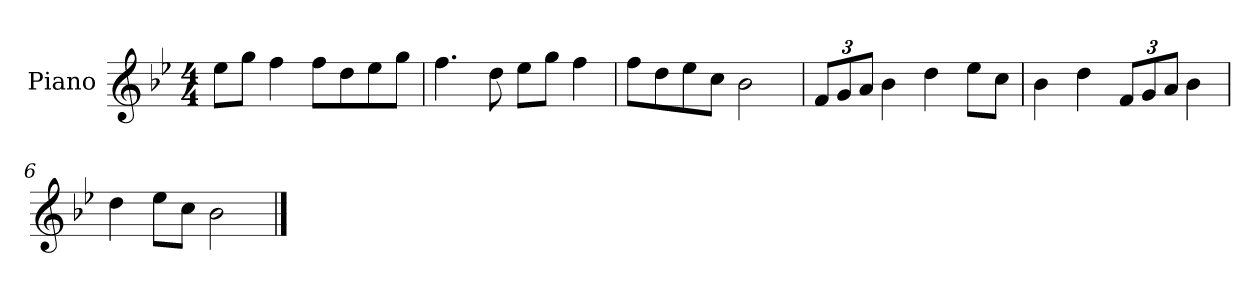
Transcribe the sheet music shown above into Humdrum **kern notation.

**kern
*part1
*staff1
*I"Piano
*I'P-no
*clefG2
*k[b-e-]
*M4/4
*MM90
=1
8ee-\L
8gg\J
4ff\
8ff\L
8dd\
8ee-\
8gg\J
=2
4.ff\
8dd\
8ee-\L
8gg\J
4ff\
=3
8ff\L
8dd\
8ee-\
8cc\J
2b-\
=4
*Xbrackettup
12f/L
12g/
12a/J
4b-\
4dd\
8ee-\L
8cc\J
=5
4b-\
4dd\
12f/L
12g/
12a/J
4b-\
=6
4dd\
8ee-\L
8cc\J
2b-\
==
*-
